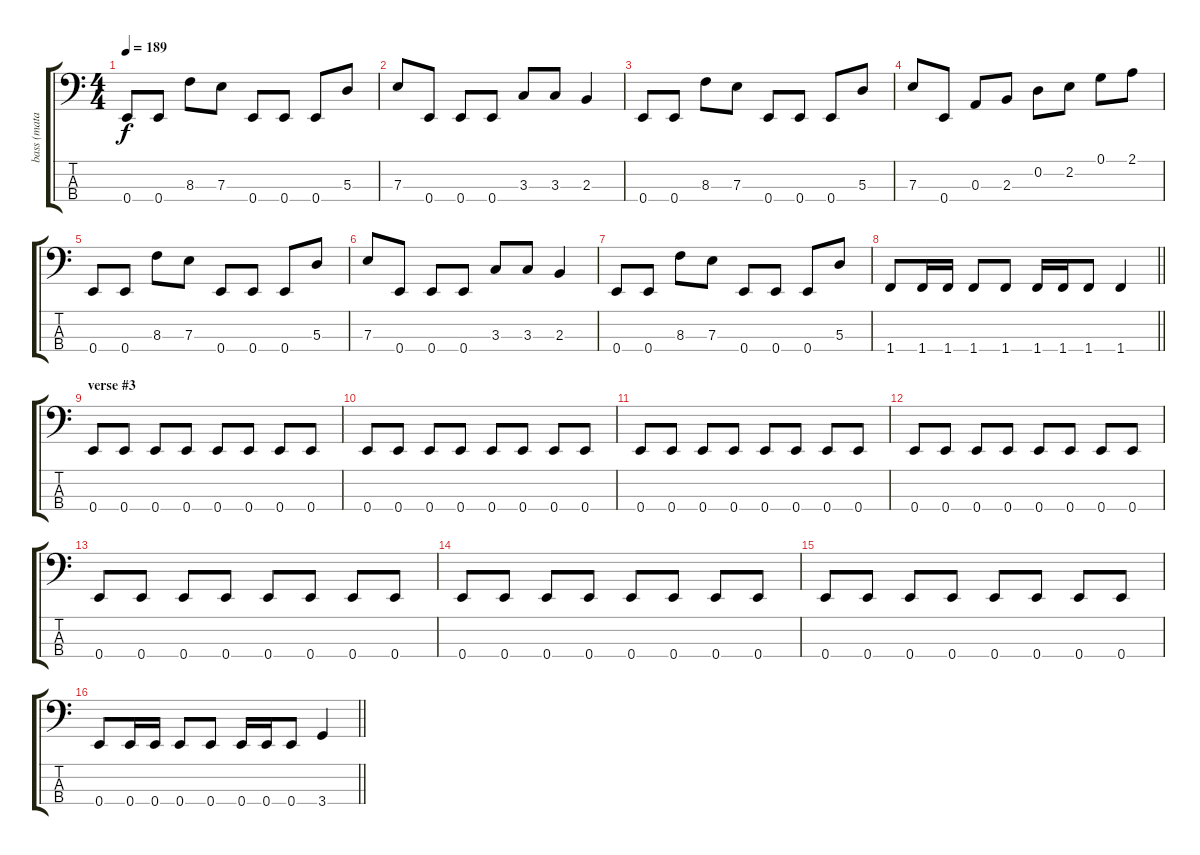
\track ("bass (matatabi)" "bass (mata") {instrument electricbasspick}
\staff {score tabs}
\tuning (G2 D2 A1 E1) {hide}
\ts (4 4)
\tempo 189
\clef f4
\ks c
0.4.8{dy f} 0.4.8 8.3.8 7.3.8 0.4.8 0.4.8 0.4.8 5.3.8 |
7.3.8 0.4.8 0.4.8 0.4.8 3.3.8 3.3.8 2.3.4 |
0.4.8 0.4.8 8.3.8 7.3.8 0.4.8 0.4.8 0.4.8 5.3.8 |
7.3.8 0.4.8 0.3.8 2.3.8 0.2.8 2.2.8 0.1.8 2.1.8 |
0.4.8 0.4.8 8.3.8 7.3.8 0.4.8 0.4.8 0.4.8 5.3.8 |
7.3.8 0.4.8 0.4.8 0.4.8 3.3.8 3.3.8 2.3.4 |
0.4.8 0.4.8 8.3.8 7.3.8 0.4.8 0.4.8 0.4.8 5.3.8 |
\barLineRight lightlight
1.4.8 1.4.16 1.4.16 1.4.8 1.4.8 1.4.16 1.4.16 1.4.8 1.4.4 |
\section ("" "verse #3")
0.4.8 0.4.8 0.4.8 0.4.8 0.4.8 0.4.8 0.4.8 0.4.8 |
0.4.8 0.4.8 0.4.8 0.4.8 0.4.8 0.4.8 0.4.8 0.4.8 |
0.4.8 0.4.8 0.4.8 0.4.8 0.4.8 0.4.8 0.4.8 0.4.8 |
0.4.8 0.4.8 0.4.8 0.4.8 0.4.8 0.4.8 0.4.8 0.4.8 |
0.4.8 0.4.8 0.4.8 0.4.8 0.4.8 0.4.8 0.4.8 0.4.8 |
0.4.8 0.4.8 0.4.8 0.4.8 0.4.8 0.4.8 0.4.8 0.4.8 |
0.4.8 0.4.8 0.4.8 0.4.8 0.4.8 0.4.8 0.4.8 0.4.8 |
\barLineRight lightlight
0.4.8 0.4.16 0.4.16 0.4.8 0.4.8 0.4.16 0.4.16 0.4.8 3.4.4
